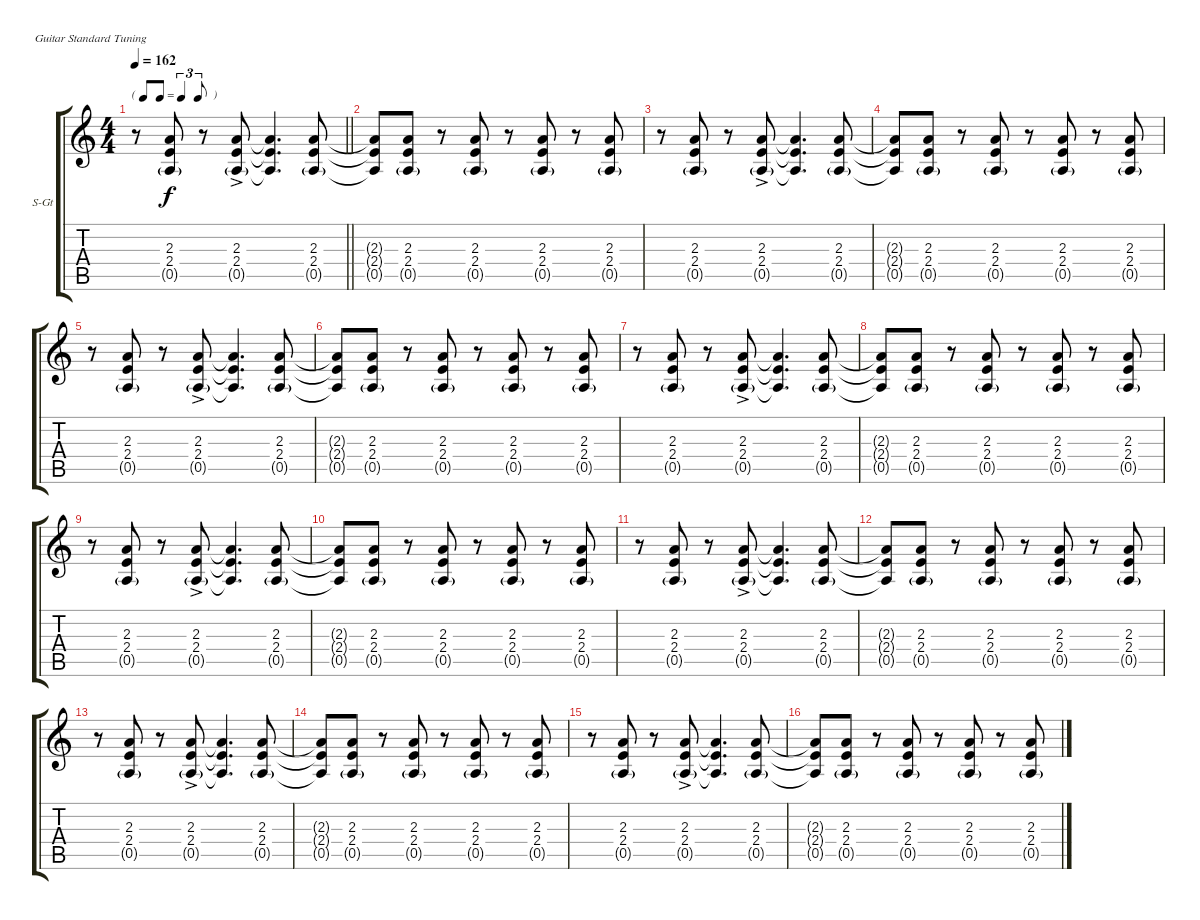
\bracketExtendMode groupsimilarinstruments
\firstSystemTrackNameOrientation horizontal
\otherSystemsTrackNameOrientation horizontal
\track ("Rhythm Guitar (Intro)" "S-Gt") {instrument acousticguitarsteel}
\staff {score tabs}
\tuning (E4 B3 G3 D3 A2 E2)
\ts (4 4)
\tf triplet8th
\tempo 162
\clef g2
\barLineRight lightlight
\ks c
r.8{dy f} (2.3 2.4 0.5{g}).8 r.8 (2.4 0.5{g} 2.3{ac}).8 (2.4{t} 0.5{t} 2.3{t}).4{d} (2.3 2.4 0.5{g}).8 |
(2.3{t} 2.4{t} 0.5{t}).8 (2.3 2.4 0.5{g}).8 r.8 (2.3 2.4 0.5{g}).8 r.8 (2.3 2.4 0.5{g}).8 r.8 (2.3 2.4 0.5{g}).8 |
r.8 (2.3 2.4 0.5{g}).8 r.8 (2.4 0.5{g} 2.3{ac}).8 (2.4{t} 0.5{t} 2.3{t}).4{d} (2.3 2.4 0.5{g}).8 |
(2.3{t} 2.4{t} 0.5{t}).8 (2.3 2.4 0.5{g}).8 r.8 (2.3 2.4 0.5{g}).8 r.8 (2.3 2.4 0.5{g}).8 r.8 (2.3 2.4 0.5{g}).8 |
r.8 (2.3 2.4 0.5{g}).8 r.8 (2.4 0.5{g} 2.3{ac}).8 (2.4{t} 0.5{t} 2.3{t}).4{d} (2.3 2.4 0.5{g}).8 |
(2.3{t} 2.4{t} 0.5{t}).8 (2.3 2.4 0.5{g}).8 r.8 (2.3 2.4 0.5{g}).8 r.8 (2.3 2.4 0.5{g}).8 r.8 (2.3 2.4 0.5{g}).8 |
r.8 (2.3 2.4 0.5{g}).8 r.8 (2.4 0.5{g} 2.3{ac}).8 (2.4{t} 0.5{t} 2.3{t}).4{d} (2.3 2.4 0.5{g}).8 |
(2.3{t} 2.4{t} 0.5{t}).8 (2.3 2.4 0.5{g}).8 r.8 (2.3 2.4 0.5{g}).8 r.8 (2.3 2.4 0.5{g}).8 r.8 (2.3 2.4 0.5{g}).8 |
r.8 (2.3 2.4 0.5{g}).8 r.8 (2.4 0.5{g} 2.3{ac}).8 (2.4{t} 0.5{t} 2.3{t}).4{d} (2.3 2.4 0.5{g}).8 |
(2.3{t} 2.4{t} 0.5{t}).8 (2.3 2.4 0.5{g}).8 r.8 (2.3 2.4 0.5{g}).8 r.8 (2.3 2.4 0.5{g}).8 r.8 (2.3 2.4 0.5{g}).8 |
r.8 (2.3 2.4 0.5{g}).8 r.8 (2.4 0.5{g} 2.3{ac}).8 (2.4{t} 0.5{t} 2.3{t}).4{d} (2.3 2.4 0.5{g}).8 |
(2.3{t} 2.4{t} 0.5{t}).8 (2.3 2.4 0.5{g}).8 r.8 (2.3 2.4 0.5{g}).8 r.8 (2.3 2.4 0.5{g}).8 r.8 (2.3 2.4 0.5{g}).8 |
r.8 (2.3 2.4 0.5{g}).8 r.8 (2.4 0.5{g} 2.3{ac}).8 (2.4{t} 0.5{t} 2.3{t}).4{d} (2.3 2.4 0.5{g}).8 |
(2.3{t} 2.4{t} 0.5{t}).8 (2.3 2.4 0.5{g}).8 r.8 (2.3 2.4 0.5{g}).8 r.8 (2.3 2.4 0.5{g}).8 r.8 (2.3 2.4 0.5{g}).8 |
r.8 (2.3 2.4 0.5{g}).8 r.8 (2.4 0.5{g} 2.3{ac}).8 (2.4{t} 0.5{t} 2.3{t}).4{d} (2.3 2.4 0.5{g}).8 |
(2.3{t} 2.4{t} 0.5{t}).8 (2.3 2.4 0.5{g}).8 r.8 (2.3 2.4 0.5{g}).8 r.8 (2.3 2.4 0.5{g}).8 r.8 (2.3 2.4 0.5{g}).8
